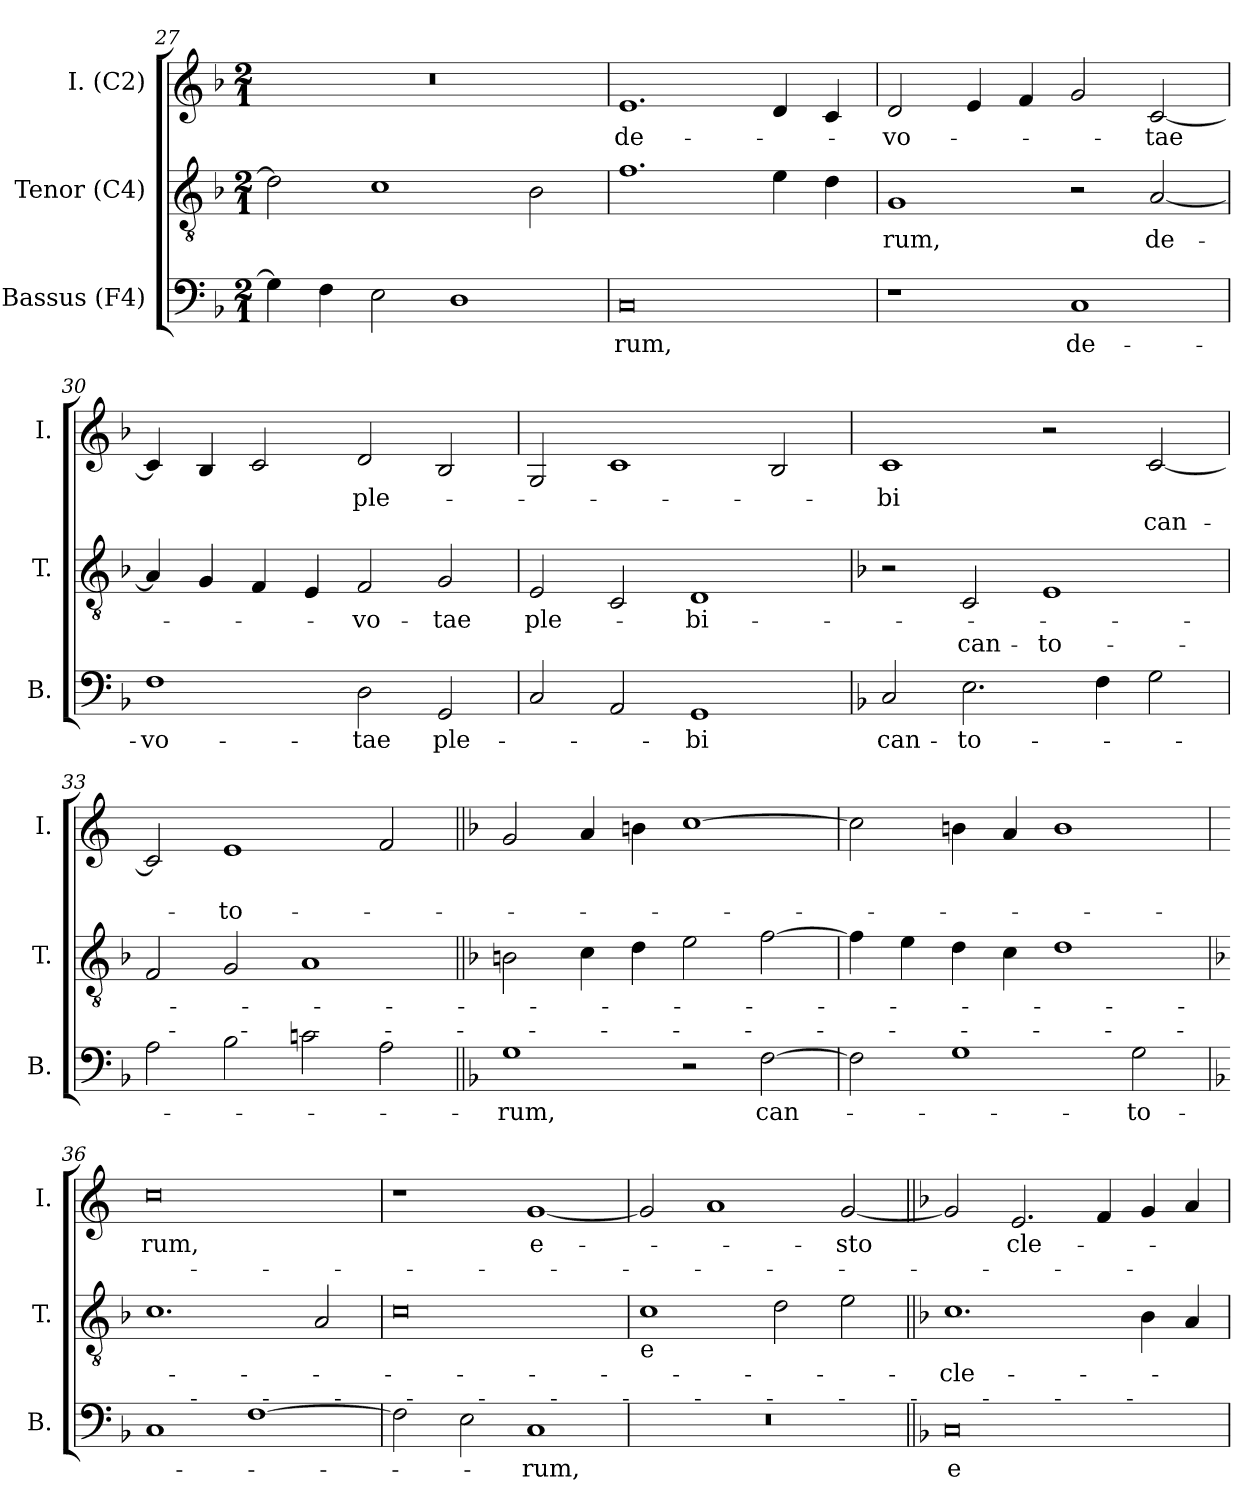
**kern	**text	**kern	**text	**text	**kern	**text	**text
*part3	*part3	*part2	*part2	*part2	*part1	*part1	*part1
*staff3	*staff3	*staff2	*staff2	*staff2	*staff1	*staff1	*staff1
*I"Bassus (F4)	*	*I"Tenor (C4)	*	*	*I"I. (C2)	*	*
*I'B.	*	*I'T.	*	*	*I'I.	*	*
*clefF4	*	*clefGv2	*	*	*clefG2	*	*
*k[b-]	*	*k[b-]	*	*	*k[b-]	*	*
*M2/1	*	*M2/1	*	*	*M2/1	*	*
=27	=27	=27	=27	=27	=27	=27	=27
4G\]	.	2d\]	.	.	0r	.	.
4F\	.	.	.	.	.	.	.
2E\	.	1c	.	.	.	.	.
1D	.	.	.	.	.	.	.
.	.	2B-\	.	.	.	.	.
=28	=28	=28	=28	=28	=28	=28	=28
!	!LO:LY:b	!	!	!	!	!LO:LY:b	!
0C	-rum,	1.f	.	.	1.e	-de-	.
.	.	4e\	.	.	4d/	.	.
.	.	4d\	.	.	4c/	.	.
!!LO:PB:g=z
=29	=29	=29	=29	=29	=29	=29	=29
!	!	!	!LO:LY:b	!	!	!LO:LY:b	!
1r	.	1G	-rum,	.	2d/	-vo-	.
.	.	.	.	.	4e/	.	.
.	.	.	.	.	4f/	.	.
!	!LO:LY:b	!	!	!	!	!	!
1C	de-	2r	.	.	2g/	.	.
!	!	!	!LO:LY:b	!	!	!LO:LY:b	!
.	.	[2A/	de-	.	[2c/	-tae	.
=30	=30	=30	=30	=30	=30	=30	=30
!	!LO:LY:b	!	!	!	!	!	!
1F	-vo-	4A/]	.	.	4c/]	.	.
.	.	4G/	.	.	4B-/	.	.
.	.	4F/	.	.	2c/	.	.
.	.	4E/	.	.	.	.	.
!	!LO:LY:b	!	!LO:LY:b	!	!	!LO:LY:b	!
2D\	-tae	2F/	-vo-	.	2d/	ple-	.
!	!LO:LY:b	!	!LO:LY:b	!	!	!	!
2GG/	ple-	2G/	-tae	.	2B-/	.	.
=31	=31	=31	=31	=31	=31	=31	=31
!	!	!	!LO:LY:b	!	!	!	!
2C/	.	2E/	ple-	.	2G/	.	.
2AA/	.	2C/	.	.	1c	.	.
!	!LO:LY:b	!	!LO:LY:b	!	!	!	!
1GG	-bi	1D	-bi-	.	.	.	.
.	.	.	.	.	2B-/	.	.
=32	=32	=32	=32	=32	=32	=32	=32
*	*	*	*	*	*k[]	*	*
!	!LO:LY:b	!	!	!	!	!LO:LY:b	!
2C/	can-	2r	.	.	1c	-bi	.
!	!LO:LY:b	!	!	!LO:LY:b	!	!	!
2.E\	-to-	2C/	.	can-	.	.	.
!	!	!	!	!LO:LY:b	!	!	!
.	.	1E	.	-to-	2r	.	.
4F\	.	.	.	.	.	.	.
!	!	!	!	!	!	!	!LO:LY:b
2G\	.	.	.	.	[2c/	.	can-
=33	=33	=33	=33	=33	=33	=33	=33
2A\	.	2F/	.	.	2c/]	.	.
!	!	!	!	!	!	!	!LO:LY:b
2B-\	.	2G/	.	.	1e	.	-to-
2cn\	.	1A	.	.	.	.	.
2A\	.	.	.	.	2f/	.	.
!!LO:LB:g=z
=34||	=34||	=34||	=34||	=34||	=34||	=34||	=34||
*k[b-]	*	*k[b-]	*	*	*k[b-]	*	*
!	!LO:LY:b	!	!	!	!	!	!
1G	-rum,	2Bn\	.	.	2g/	.	.
.	.	4c\	.	.	4a/	.	.
.	.	4d\	.	.	4bn\	.	.
2r	.	2e\	.	.	[1cc	.	.
!	!LO:LY:b	!	!	!	!	!	!
[2F\	can-	[2f\	.	.	.	.	.
=35	=35	=35	=35	=35	=35	=35	=35
2F\]	.	4f\]	.	.	2cc\]	.	.
.	.	4e\	.	.	.	.	.
1G	.	4d\	.	.	4bn\	.	.
.	.	4c\	.	.	4a/	.	.
.	.	1d	.	.	1b	.	.
!	!LO:LY:b	!	!	!	!	!	!
2G\	-to-	.	.	.	.	.	.
=36	=36	=36	=36	=36	=36	=36	=36
*	*	*	*	*	*k[]	*	*
!	!	!	!	!	!	!LO:LY:b	!
1C	.	1.c	.	.	0cc	rum,	.
[1F	.	.	.	.	.	.	.
.	.	2A/	.	.	.	.	.
=37	=37	=37	=37	=37	=37	=37	=37
2F\]	.	0c	.	.	1r	.	.
2E\	.	.	.	.	.	.	.
!	!LO:LY:b	!	!	!	!	!LO:LY:b	!
1C	-rum,	.	.	.	[1g	e-	.
=38	=38	=38	=38	=38	=38	=38	=38
!	!	!LO:TX:b:t=e	!	!	!	!	!
0r	.	1c	.	.	2g/]	.	.
.	.	.	.	.	1a	.	.
.	.	2d\	.	.	.	.	.
!	!	!	!	!	!	!LO:LY:b	!
.	.	2e\	.	.	[2g/	-sto	.
!!LO:LB:g=z
=39||	=39||	=39||	=39||	=39||	=39||	=39||	=39||
*k[b-]	*	*k[b-]	*	*	*k[b-]	*	*
!	!LO:LY:b	!	!LO:LY:b	!	!	!	!
0C	e-	1.c	-cle-	.	2g/]	.	.
!	!	!	!	!	!	!LO:LY:b	!
.	.	.	.	.	2.e/	cle-	.
.	.	.	.	.	4f/	.	.
.	.	4B-\	.	.	4g/	.	.
.	.	4A/	.	.	4a/	.	.
=	=	=	=	=	=	=	=
*-	*-	*-	*-	*-	*-	*-	*-
